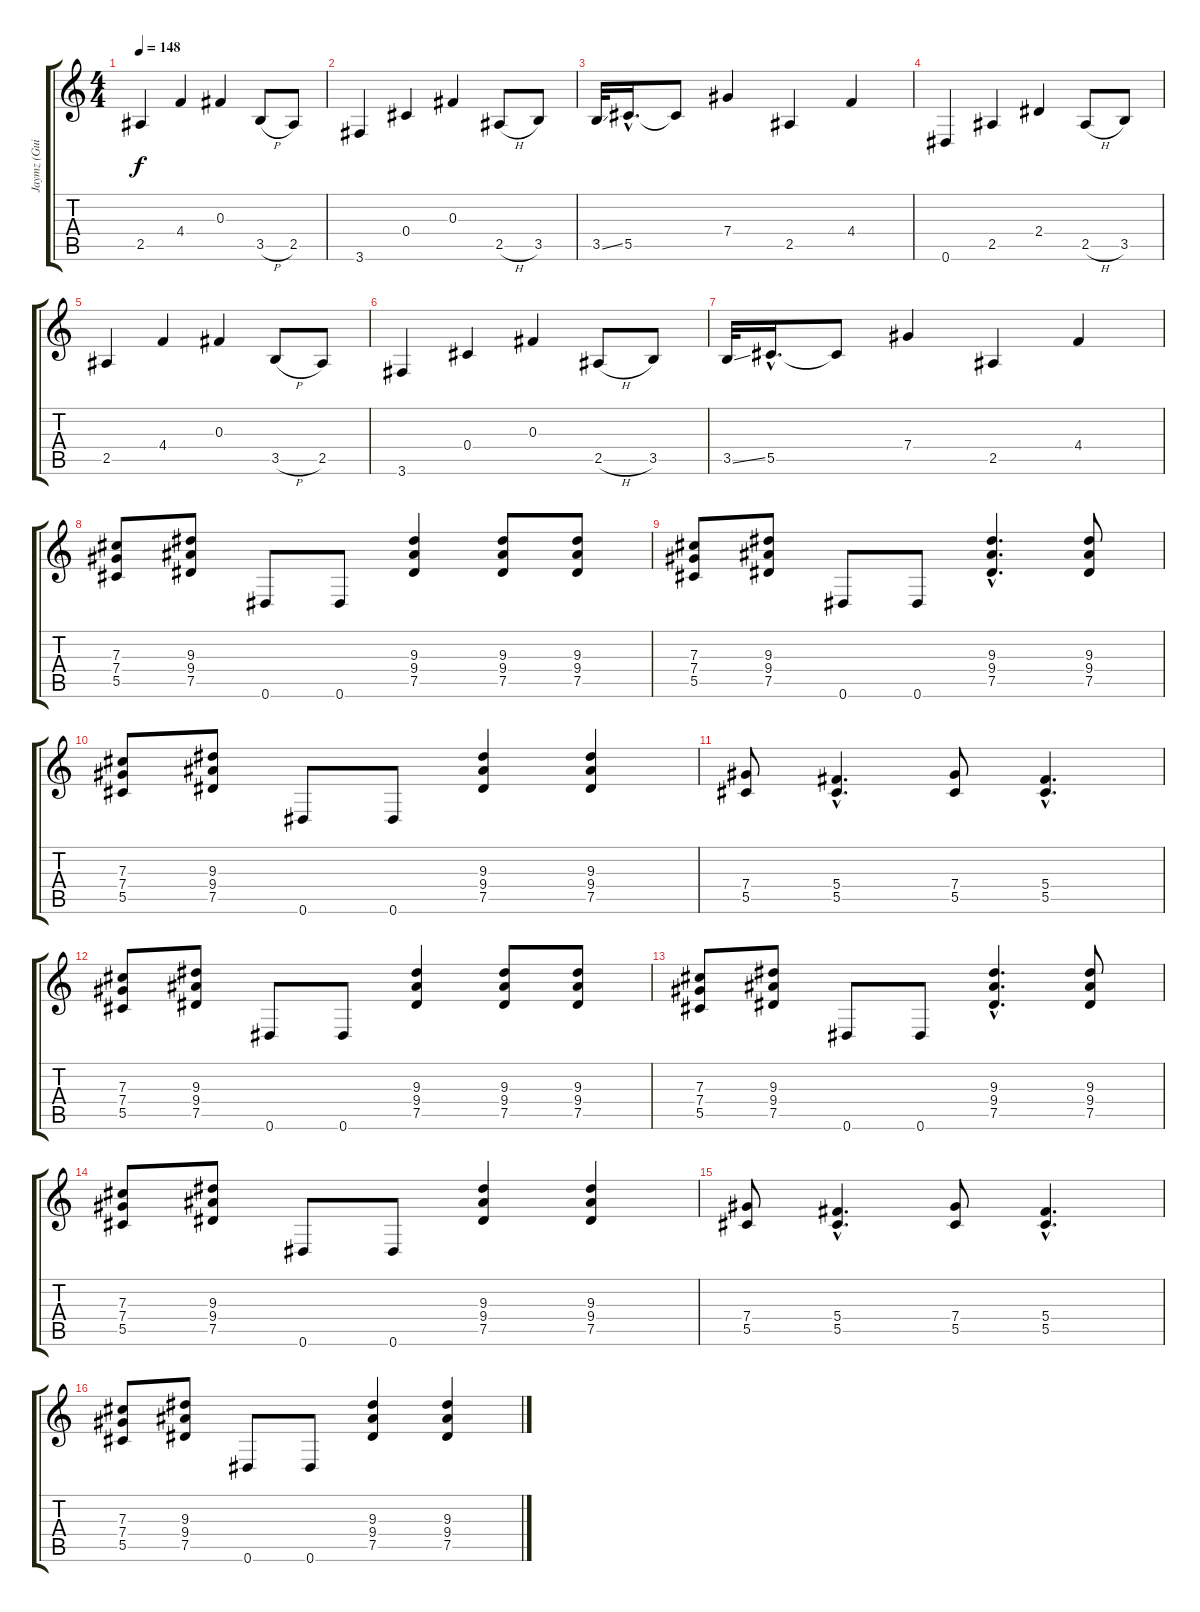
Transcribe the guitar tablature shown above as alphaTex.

\track ("Jaymz (Guitar 1)" "Jaymz (Gui") {instrument distortionguitar}
\staff {score tabs}
\tuning (Eb4 Bb3 Gb3 Db3 Ab2 Eb2) {hide}
\ts (4 4)
\tempo 148
\clef g2
\ks c
2.5.4{dy f} 4.4.4 0.3.4 3.5{h}.8 2.5.8 |
3.6.4 0.4.4 0.3.4 2.5{h}.8 3.5.8 |
3.5{ss}.32 5.5{hac}.16{d} 5.5{t}.8 7.4.4 2.5.4 4.4.4 |
0.6.4 2.5.4 2.4.4 2.5{h}.8 3.5.8 |
2.5.4 4.4.4 0.3.4 3.5{h}.8 2.5.8 |
3.6.4 0.4.4 0.3.4 2.5{h}.8 3.5.8 |
3.5{ss}.32 5.5{hac}.16{d} 5.5{t}.8 7.4.4 2.5.4 4.4.4 |
(7.3 7.4 5.5).8 (9.3 9.4 7.5).8 0.6.8 0.6.8 (9.3 9.4 7.5).4 (9.3 9.4 7.5).8 (9.3 9.4 7.5).8 |
(7.3 7.4 5.5).8 (9.3 9.4 7.5).8 0.6.8 0.6.8 (9.3{hac} 9.4{hac} 7.5{hac}).4{d} (9.3 9.4 7.5).8 |
(7.3 7.4 5.5).8 (9.3 9.4 7.5).8 0.6.8 0.6.8 (9.3 9.4 7.5).4 (9.3 9.4 7.5).4 |
(7.4 5.5).8 (5.4{hac} 5.5{hac}).4{d} (7.4 5.5).8 (5.4{hac} 5.5{hac}).4{d} |
(7.3 7.4 5.5).8 (9.3 9.4 7.5).8 0.6.8 0.6.8 (9.3 9.4 7.5).4 (9.3 9.4 7.5).8 (9.3 9.4 7.5).8 |
(7.3 7.4 5.5).8 (9.3 9.4 7.5).8 0.6.8 0.6.8 (9.3{hac} 9.4{hac} 7.5{hac}).4{d} (9.3 9.4 7.5).8 |
(7.3 7.4 5.5).8 (9.3 9.4 7.5).8 0.6.8 0.6.8 (9.3 9.4 7.5).4 (9.3 9.4 7.5).4 |
(7.4 5.5).8 (5.4{hac} 5.5{hac}).4{d} (7.4 5.5).8 (5.4{hac} 5.5{hac}).4{d} |
(7.3 7.4 5.5).8 (9.3 9.4 7.5).8 0.6.8 0.6.8 (9.3 9.4 7.5).4 (9.3 9.4 7.5).4
